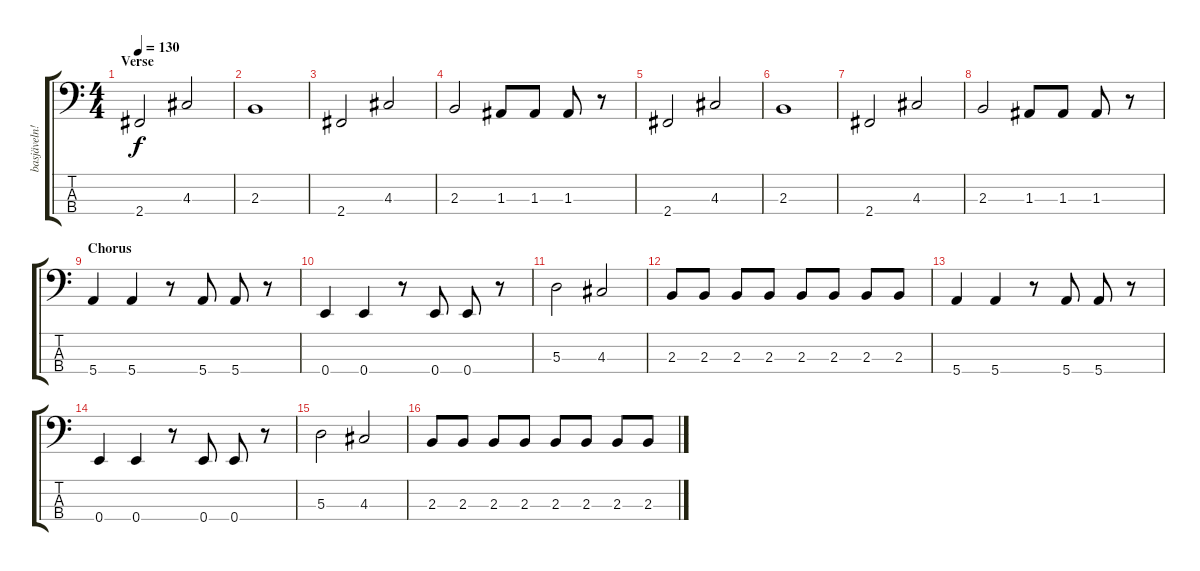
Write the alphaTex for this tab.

\track ("basjäveln!" "basjäveln!") {instrument electricbassfinger}
\staff {score tabs}
\tuning (G2 D2 A1 E1) {hide}
\ts (4 4)
\section ("" "Verse")
\tempo 130
\clef f4
\ks c
2.4.2{dy f} 4.3.2 |
2.3.1 |
2.4.2 4.3.2 |
2.3.2 1.3.8 1.3.8 1.3.8 r.8 |
2.4.2 4.3.2 |
2.3.1 |
2.4.2 4.3.2 |
2.3.2 1.3.8 1.3.8 1.3.8 r.8 |
\section ("" "Chorus")
5.4.4 5.4.4 r.8 5.4.8 5.4.8 r.8 |
0.4.4 0.4.4 r.8 0.4.8 0.4.8 r.8 |
5.3.2 4.3.2 |
2.3.8 2.3.8 2.3.8 2.3.8 2.3.8 2.3.8 2.3.8 2.3.8 |
5.4.4 5.4.4 r.8 5.4.8 5.4.8 r.8 |
0.4.4 0.4.4 r.8 0.4.8 0.4.8 r.8 |
5.3.2 4.3.2 |
2.3.8 2.3.8 2.3.8 2.3.8 2.3.8 2.3.8 2.3.8 2.3.8
